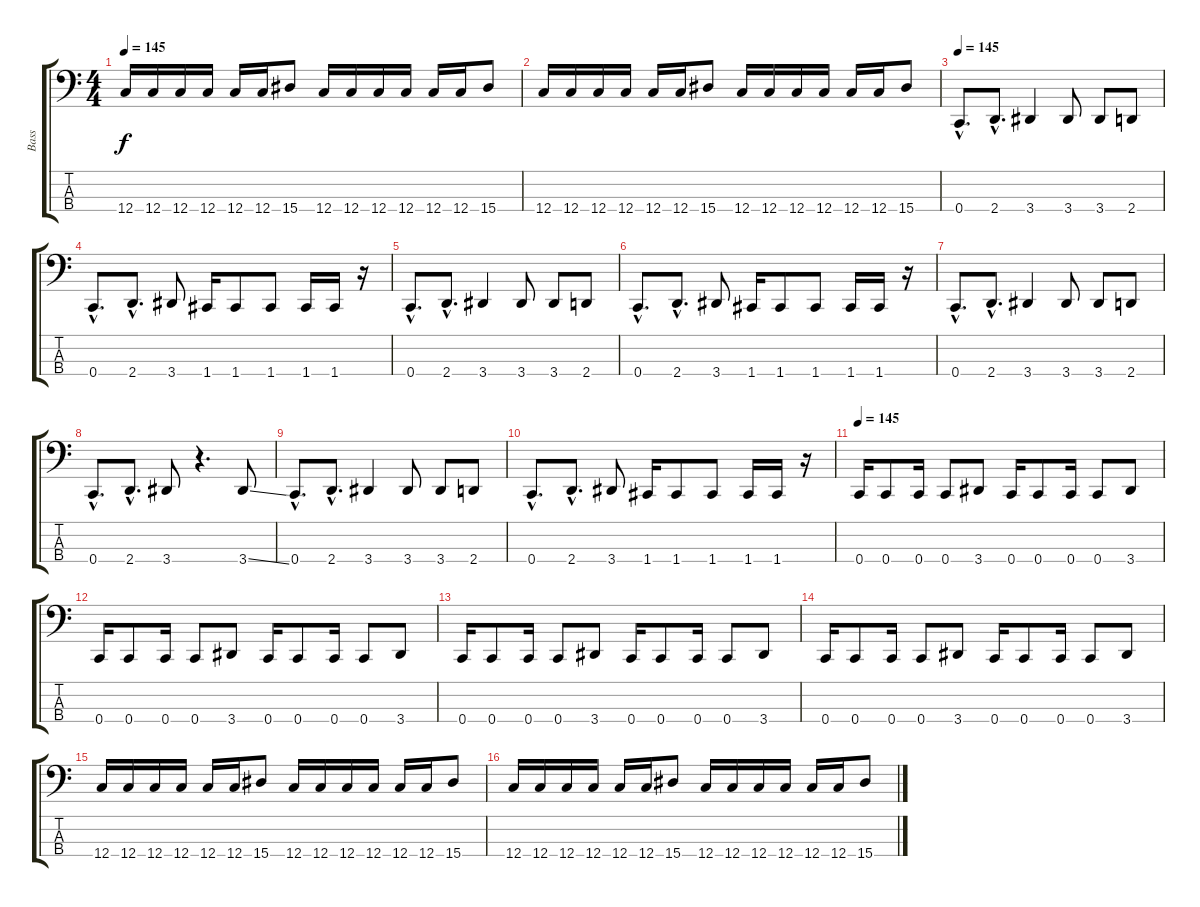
\track ("Bass" "Bass") {instrument electricbasspick}
\staff {score tabs}
\tuning (F2 C2 G1 C1) {hide}
\ts (4 4)
\tempo 145
\clef f4
\ks c
12.4.16{dy f} 12.4.16 12.4.16 12.4.16 12.4.16 12.4.16 15.4.8 12.4.16 12.4.16 12.4.16 12.4.16 12.4.16 12.4.16 15.4.8 |
12.4.16 12.4.16 12.4.16 12.4.16 12.4.16 12.4.16 15.4.8 12.4.16 12.4.16 12.4.16 12.4.16 12.4.16 12.4.16 15.4.8 |
\tempo 145
0.4{hac}.8{d} 2.4{hac}.8{d} 3.4.4 3.4.8 3.4.8 2.4.8 |
0.4{hac}.8{d} 2.4{hac}.8{d} 3.4.8 1.4.16 1.4.8 1.4.8 1.4.16 1.4.16 r.16 |
0.4{hac}.8{d} 2.4{hac}.8{d} 3.4.4 3.4.8 3.4.8 2.4.8 |
0.4{hac}.8{d} 2.4{hac}.8{d} 3.4.8 1.4.16 1.4.8 1.4.8 1.4.16 1.4.16 r.16 |
0.4{hac}.8{d} 2.4{hac}.8{d} 3.4.4 3.4.8 3.4.8 2.4.8 |
0.4{hac}.8{d} 2.4{hac}.8{d} 3.4.8 r.4{d} 3.4{ss}.8 |
0.4{hac}.8{d} 2.4{hac}.8{d} 3.4.4 3.4.8 3.4.8 2.4.8 |
0.4{hac}.8{d} 2.4{hac}.8{d} 3.4.8 1.4.16 1.4.8 1.4.8 1.4.16 1.4.16 r.16 |
\tempo 145
0.4.16 0.4.8 0.4.16 0.4.8 3.4.8 0.4.16 0.4.8 0.4.16 0.4.8 3.4.8 |
0.4.16 0.4.8 0.4.16 0.4.8 3.4.8 0.4.16 0.4.8 0.4.16 0.4.8 3.4.8 |
0.4.16 0.4.8 0.4.16 0.4.8 3.4.8 0.4.16 0.4.8 0.4.16 0.4.8 3.4.8 |
0.4.16 0.4.8 0.4.16 0.4.8 3.4.8 0.4.16 0.4.8 0.4.16 0.4.8 3.4.8 |
12.4.16 12.4.16 12.4.16 12.4.16 12.4.16 12.4.16 15.4.8 12.4.16 12.4.16 12.4.16 12.4.16 12.4.16 12.4.16 15.4.8 |
12.4.16 12.4.16 12.4.16 12.4.16 12.4.16 12.4.16 15.4.8 12.4.16 12.4.16 12.4.16 12.4.16 12.4.16 12.4.16 15.4.8
